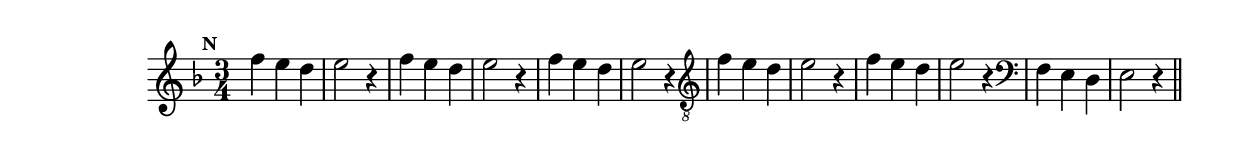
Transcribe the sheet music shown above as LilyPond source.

%% -*- coding: utf-8 -*-
\version "2.12.1"

%% \header { texidoc="Perguntas e Respostas"}

\relative c'' {

  \override Staff.TimeSignature #'style = #'()
  \time 3/4 
  \override Score.BarNumber #'transparent = ##t
  \override Score.RehearsalMark #'font-size = #-2
  \override Score.BarNumber #'transparent = ##t
  \set Score.markFormatter = #format-mark-numbers
  \key d \minor

  \mark 13

  %% CAVAQUINHO - BANJO
  \tag #'cv {
    f4 e d | e2 r4 
  }

  %% BANDOLIM
  \tag #'bd {
    f4 e d | e2 r4 
  }

  %% VIOLA
  \tag #'va {
    f4 e d | e2 r4 
  }

  %% VIOLÃO TENOR
  \tag #'vt {
    \clef "G_8"
    f,4 e d | e2 r4      
  }

  %% VIOLÃO
  \tag #'vi {
    \clef "G_8"
    f4 e d | e2 r4 
  }

  %% BAIXO - BAIXOLÃO
  \tag #'bx {
    \clef bass
    f,4 e d | e2 r4       
  }


  %% END DOCUMENT
  \bar "||"
}
